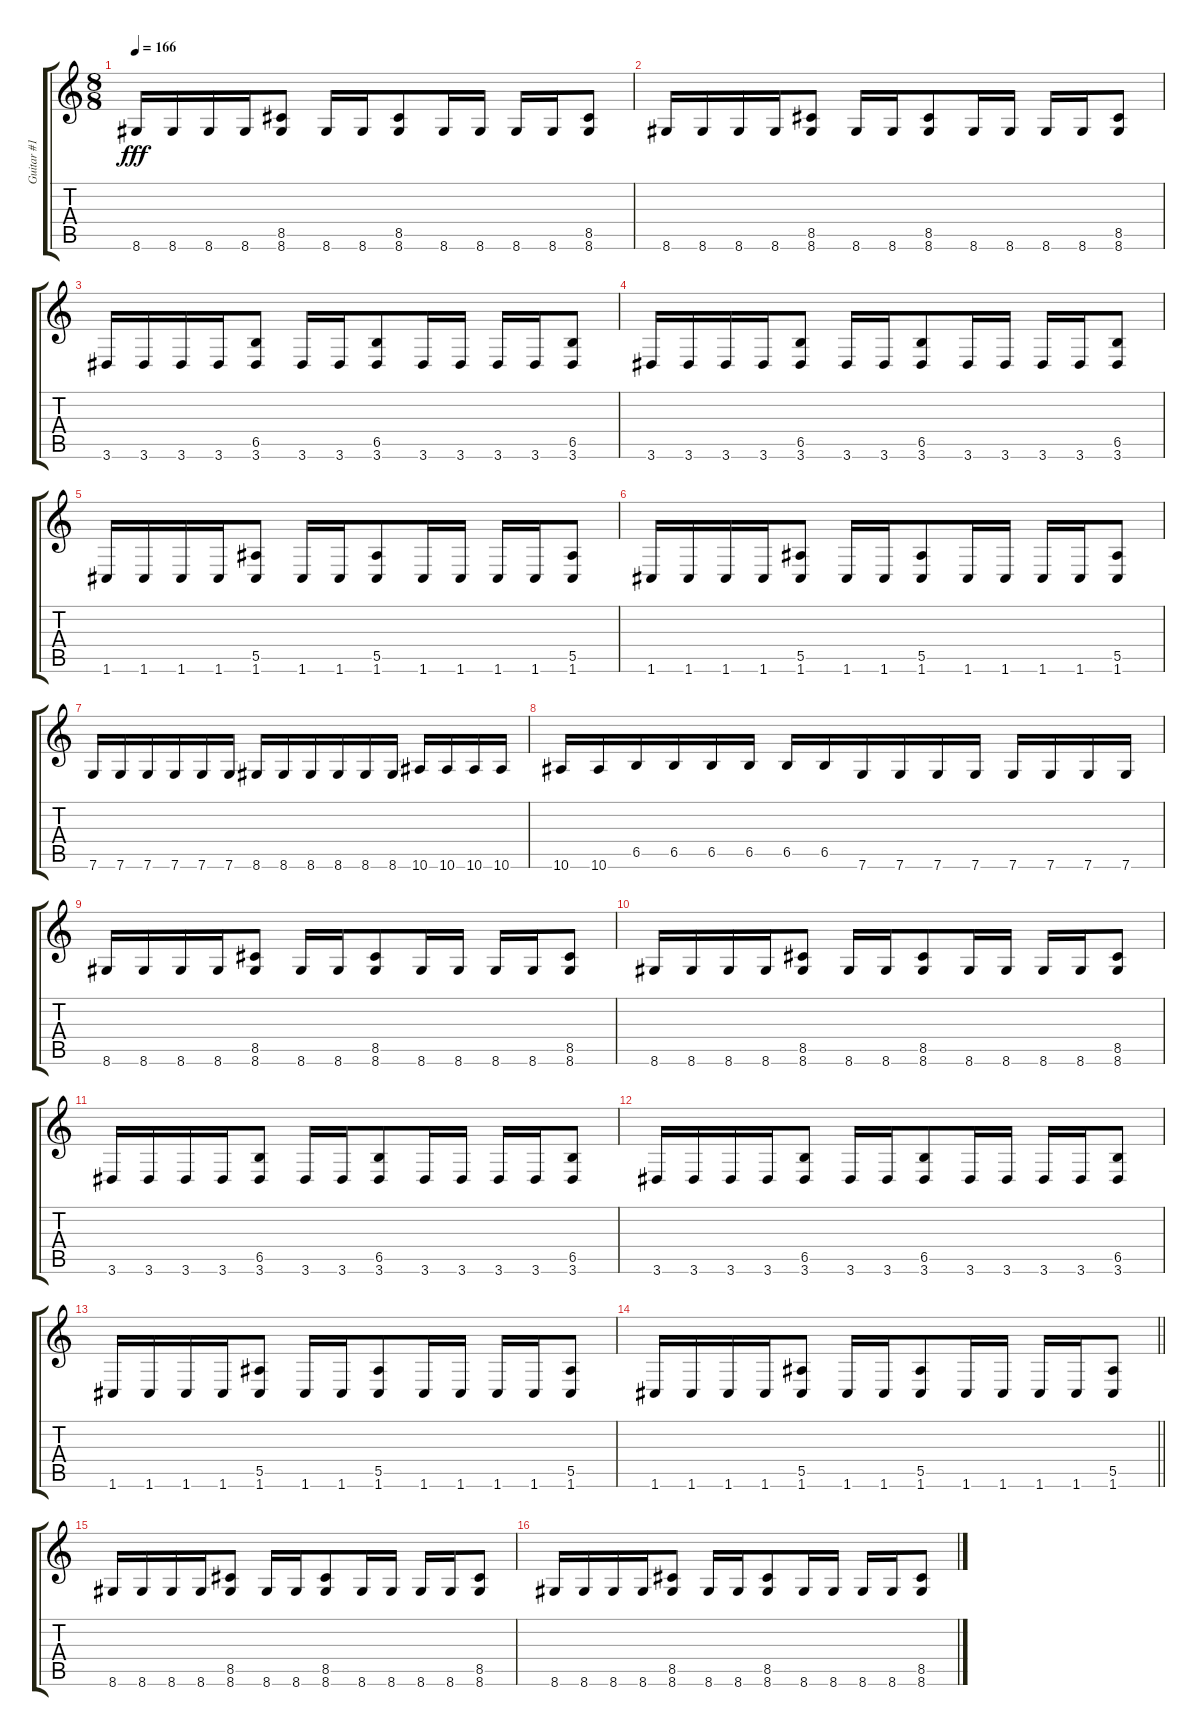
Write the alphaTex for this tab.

\track ("Guitar #1" "Guitar #1") {instrument distortionguitar}
\staff {score tabs}
\tuning (C4 G3 Eb3 Bb2 F2 C2) {hide}
\ts (8 8)
\section ("" "")
\tempo 166
\clef g2
\ks c
8.6.16{dy fff} 8.6.16 8.6.16 8.6.16 (8.5 8.6).8 8.6.16 8.6.16 (8.5 8.6).8 8.6.16 8.6.16 8.6.16 8.6.16 (8.5 8.6).8 |
8.6.16 8.6.16 8.6.16 8.6.16 (8.5 8.6).8 8.6.16 8.6.16 (8.5 8.6).8 8.6.16 8.6.16 8.6.16 8.6.16 (8.5 8.6).8 |
3.6.16 3.6.16 3.6.16 3.6.16 (6.5 3.6).8 3.6.16 3.6.16 (6.5 3.6).8 3.6.16 3.6.16 3.6.16 3.6.16 (6.5 3.6).8 |
3.6.16 3.6.16 3.6.16 3.6.16 (6.5 3.6).8 3.6.16 3.6.16 (6.5 3.6).8 3.6.16 3.6.16 3.6.16 3.6.16 (6.5 3.6).8 |
1.6.16 1.6.16 1.6.16 1.6.16 (5.5 1.6).8 1.6.16 1.6.16 (5.5 1.6).8 1.6.16 1.6.16 1.6.16 1.6.16 (5.5 1.6).8 |
1.6.16 1.6.16 1.6.16 1.6.16 (5.5 1.6).8 1.6.16 1.6.16 (5.5 1.6).8 1.6.16 1.6.16 1.6.16 1.6.16 (5.5 1.6).8 |
7.6.16 7.6.16 7.6.16 7.6.16 7.6.16 7.6.16 8.6.16 8.6.16 8.6.16 8.6.16 8.6.16 8.6.16 10.6.16 10.6.16 10.6.16 10.6.16 |
10.6.16 10.6.16 6.5.16 6.5.16 6.5.16 6.5.16 6.5.16 6.5.16 7.6.16 7.6.16 7.6.16 7.6.16 7.6.16 7.6.16 7.6.16 7.6.16 |
8.6.16 8.6.16 8.6.16 8.6.16 (8.5 8.6).8 8.6.16 8.6.16 (8.5 8.6).8 8.6.16 8.6.16 8.6.16 8.6.16 (8.5 8.6).8 |
8.6.16 8.6.16 8.6.16 8.6.16 (8.5 8.6).8 8.6.16 8.6.16 (8.5 8.6).8 8.6.16 8.6.16 8.6.16 8.6.16 (8.5 8.6).8 |
3.6.16 3.6.16 3.6.16 3.6.16 (6.5 3.6).8 3.6.16 3.6.16 (6.5 3.6).8 3.6.16 3.6.16 3.6.16 3.6.16 (6.5 3.6).8 |
3.6.16 3.6.16 3.6.16 3.6.16 (6.5 3.6).8 3.6.16 3.6.16 (6.5 3.6).8 3.6.16 3.6.16 3.6.16 3.6.16 (6.5 3.6).8 |
1.6.16 1.6.16 1.6.16 1.6.16 (5.5 1.6).8 1.6.16 1.6.16 (5.5 1.6).8 1.6.16 1.6.16 1.6.16 1.6.16 (5.5 1.6).8 |
\barLineRight lightlight
1.6.16 1.6.16 1.6.16 1.6.16 (5.5 1.6).8 1.6.16 1.6.16 (5.5 1.6).8 1.6.16 1.6.16 1.6.16 1.6.16 (5.5 1.6).8 |
\section ("" "")
8.6.16 8.6.16 8.6.16 8.6.16 (8.5 8.6).8 8.6.16 8.6.16 (8.5 8.6).8 8.6.16 8.6.16 8.6.16 8.6.16 (8.5 8.6).8 |
8.6.16 8.6.16 8.6.16 8.6.16 (8.5 8.6).8 8.6.16 8.6.16 (8.5 8.6).8 8.6.16 8.6.16 8.6.16 8.6.16 (8.5 8.6).8
